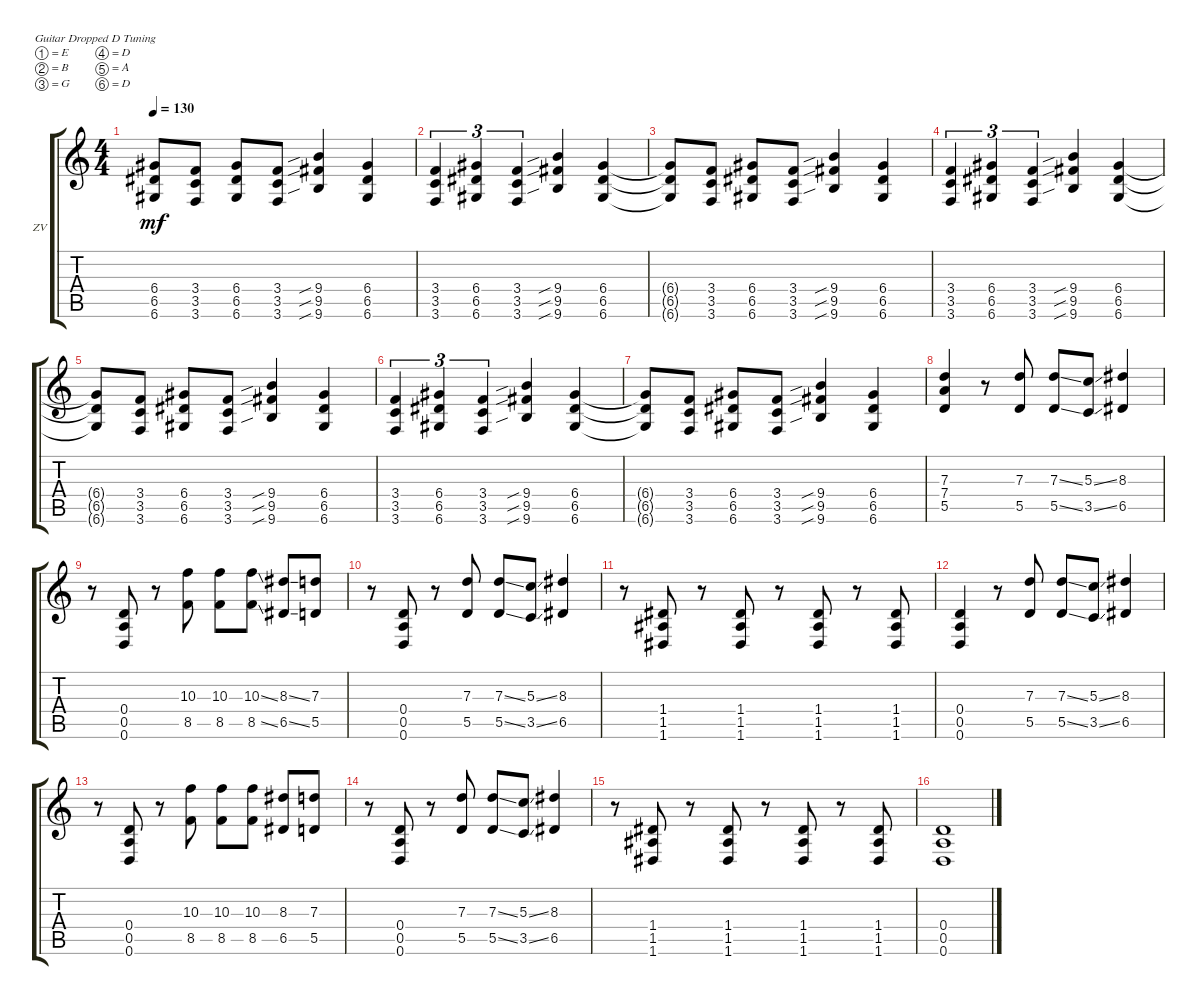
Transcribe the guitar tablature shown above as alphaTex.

\defaultSystemsLayout 4
\bracketExtendMode groupsimilarinstruments
\firstSystemTrackNameOrientation horizontal
\otherSystemsTrackNameOrientation horizontal
\track ("Zacky Vengeance" "ZV") {instrument distortionguitar}
\staff {score tabs}
\tuning (E4 B3 G3 D3 A2 D2)
\ts (4 4)
\tempo 130
\clef g2
\ks c
(6.4{t} 6.5{t} 6.6{t}).8{dy mf} (3.6 3.5 3.4).8 (6.6 6.4 6.5).8 (3.6 3.5 3.4).8 (9.6{sib} 9.5{sib} 9.4{sib}).4 (6.6 6.4 6.5).4 |
(3.6 3.5 3.4).4{tu (3 2)} (6.6 6.4 6.5).4{tu (3 2)} (3.6 3.5 3.4).4{tu (3 2)} (9.6{sib} 9.5{sib} 9.4{sib}).4 (6.4 6.5 6.6).4 |
(6.4{t} 6.5{t} 6.6{t}).8 (3.6 3.5 3.4).8 (6.6 6.4 6.5).8 (3.6 3.5 3.4).8 (9.6{sib} 9.5{sib} 9.4{sib}).4 (6.6 6.4 6.5).4 |
(3.6 3.5 3.4).4{tu (3 2)} (6.6 6.4 6.5).4{tu (3 2)} (3.6 3.5 3.4).4{tu (3 2)} (9.6{sib} 9.5{sib} 9.4{sib}).4 (6.4 6.5 6.6).4 |
(6.4{t} 6.5{t} 6.6{t}).8 (3.6 3.5 3.4).8 (6.6 6.4 6.5).8 (3.6 3.5 3.4).8 (9.6{sib} 9.5{sib} 9.4{sib}).4 (6.6 6.4 6.5).4 |
(3.6 3.5 3.4).4{tu (3 2)} (6.6 6.4 6.5).4{tu (3 2)} (3.6 3.5 3.4).4{tu (3 2)} (9.6{sib} 9.5{sib} 9.4{sib}).4 (6.4 6.5 6.6).4 |
(6.4{t} 6.5{t} 6.6{t}).8 (3.6 3.5 3.4).8 (6.6 6.4 6.5).8 (3.6 3.5 3.4).8 (9.6{sib} 9.5{sib} 9.4{sib}).4 (6.6 6.4 6.5).4 |
(5.5 7.4 7.3).4 r.8 (5.5 7.3).8 (5.5{ss} 7.3{ss}).8 (3.5{ss} 5.3{ss}).8 (6.5 8.3).4 |
r.8 (0.5 0.6 0.4).8 r.8 (10.3 8.5).8 (8.5 10.3).8 (8.5{ss} 10.3{ss}).8 (6.5{ss} 8.3{ss}).8 (5.5 7.3).8 |
r.8 (0.5 0.6 0.4).8 r.8 (5.5 7.3).8 (5.5{ss} 7.3{ss}).8 (3.5{ss} 5.3{ss}).8 (6.5 8.3).4 |
r.8 (1.6 1.5 1.4).8 r.8 (1.6 1.5 1.4).8 r.8 (1.6 1.4 1.5).8 r.8 (1.4 1.5 1.6).8 |
(0.5 0.4 0.6).4 r.8 (5.5 7.3).8 (5.5{ss} 7.3{ss}).8 (3.5{ss} 5.3{ss}).8 (6.5 8.3).4 |
r.8 (0.5 0.6 0.4).8 r.8 (10.3 8.5).8 (8.5 10.3).8 (8.5 10.3).8 (6.5 8.3).8 (5.5 7.3).8 |
r.8 (0.5 0.6 0.4).8 r.8 (5.5 7.3).8 (5.5{ss} 7.3{ss}).8 (3.5{ss} 5.3{ss}).8 (6.5 8.3).4 |
r.8 (1.6 1.5 1.4).8 r.8 (1.6 1.5 1.4).8 r.8 (1.6 1.4 1.5).8 r.8 (1.4 1.5 1.6).8 |
(0.6 0.5 0.4).1
